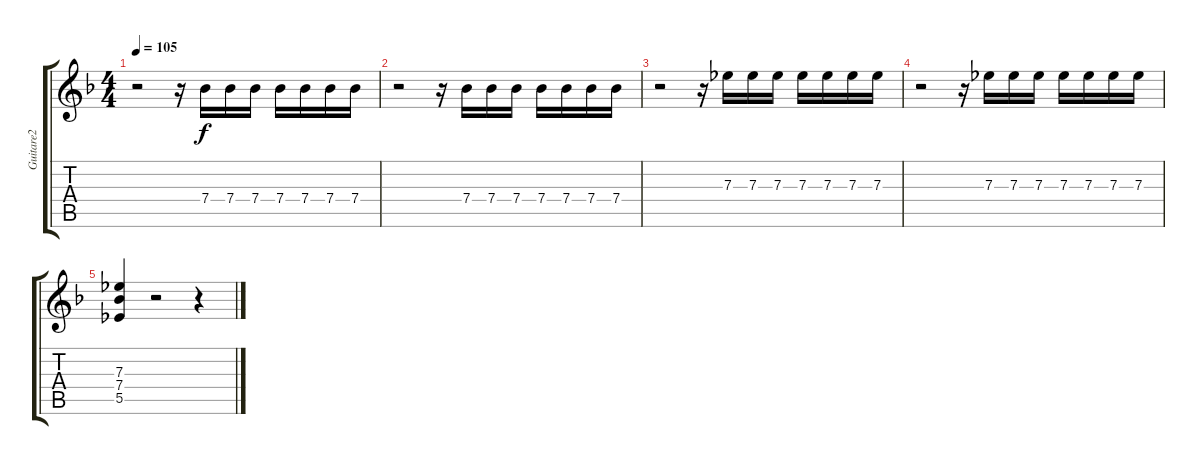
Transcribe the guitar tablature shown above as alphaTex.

\track ("Guitare2" "Guitare2") {instrument overdrivenguitar}
\staff {score tabs}
\tuning (F4 C4 Ab3 Eb3 Bb2 F2) {hide}
\ts (4 4)
\tempo 105
\clef g2
\ks f
r.2{dy f} r.16 7.4.16 7.4.16 7.4.16 7.4.16 7.4.16 7.4.16 7.4.16 |
r.2 r.16 7.4.16 7.4.16 7.4.16 7.4.16 7.4.16 7.4.16 7.4.16 |
r.2 r.16 7.3.16 7.3.16 7.3.16 7.3.16 7.3.16 7.3.16 7.3.16 |
r.2 r.16 7.3.16 7.3.16 7.3.16 7.3.16 7.3.16 7.3.16 7.3.16 |
(7.3 7.4 5.5).4 r.2 r.4
